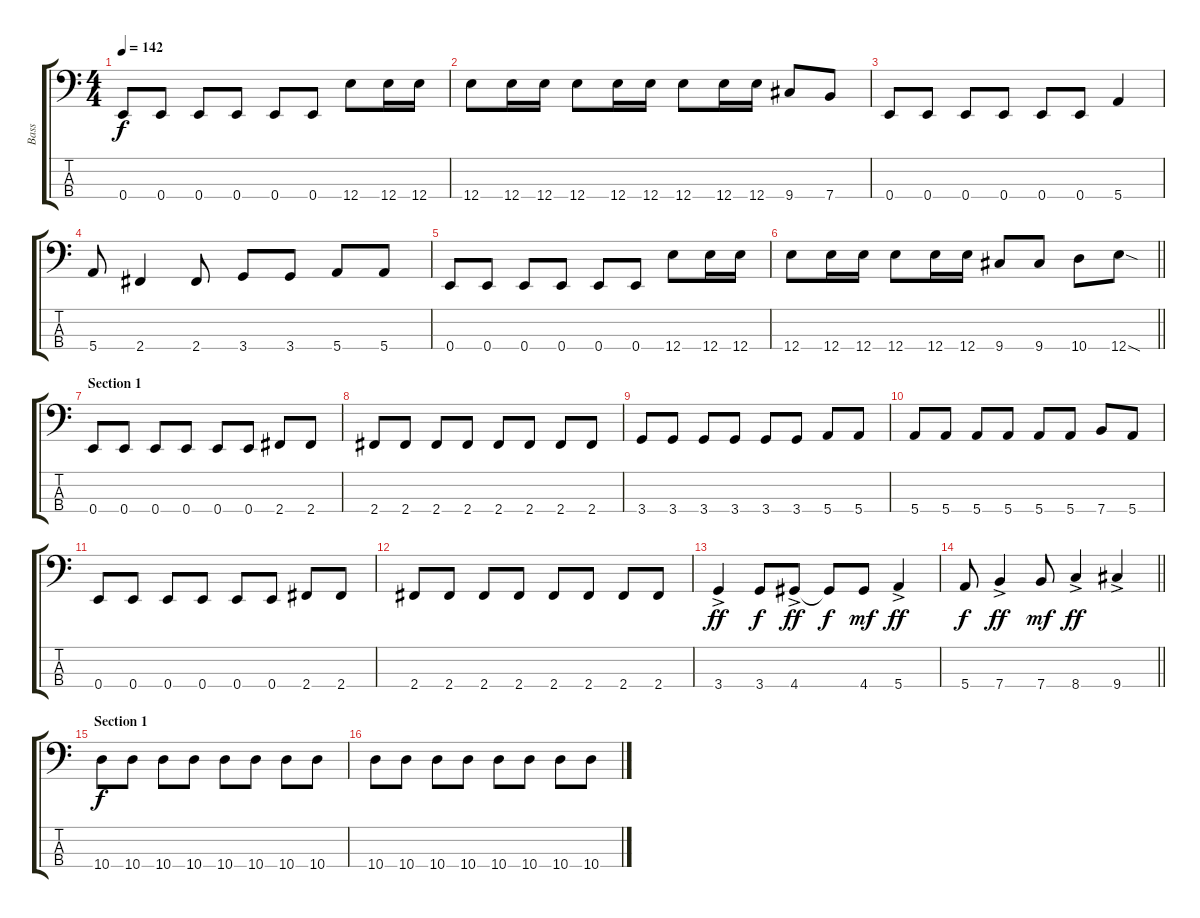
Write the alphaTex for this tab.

\track ("Bass" "Bass") {instrument electricbassfinger}
\staff {score tabs}
\tuning (G2 D2 A1 E1) {hide}
\ts (4 4)
\tempo 142
\clef f4
\ks c
0.4.8{dy f} 0.4.8 0.4.8 0.4.8 0.4.8 0.4.8 12.4.8 12.4.16 12.4.16 |
12.4.8 12.4.16 12.4.16 12.4.8 12.4.16 12.4.16 12.4.8 12.4.16 12.4.16 9.4.8 7.4.8 |
0.4.8 0.4.8 0.4.8 0.4.8 0.4.8 0.4.8 5.4.4 |
5.4.8 2.4.4 2.4.8 3.4.8 3.4.8 5.4.8 5.4.8 |
0.4.8 0.4.8 0.4.8 0.4.8 0.4.8 0.4.8 12.4.8 12.4.16 12.4.16 |
\barLineRight lightlight
12.4.8 12.4.16 12.4.16 12.4.8 12.4.16 12.4.16 9.4.8 9.4.8 10.4.8 12.4{sod}.8 |
\section ("" "Section 1")
0.4.8 0.4.8 0.4.8 0.4.8 0.4.8 0.4.8 2.4.8 2.4.8 |
2.4.8 2.4.8 2.4.8 2.4.8 2.4.8 2.4.8 2.4.8 2.4.8 |
3.4.8 3.4.8 3.4.8 3.4.8 3.4.8 3.4.8 5.4.8 5.4.8 |
5.4.8 5.4.8 5.4.8 5.4.8 5.4.8 5.4.8 7.4.8 5.4.8 |
0.4.8 0.4.8 0.4.8 0.4.8 0.4.8 0.4.8 2.4.8 2.4.8 |
2.4.8 2.4.8 2.4.8 2.4.8 2.4.8 2.4.8 2.4.8 2.4.8 |
3.4{ac}.4{dy ff} 3.4.8{dy f} 4.4{ac}.8{dy ff} 4.4{t}.8{dy f} 4.4.8{dy mf} 5.4{ac}.4{dy ff} |
\barLineRight lightlight
5.4.8{dy f} 7.4{ac}.4{dy ff} 7.4.8{dy mf} 8.4{ac}.4{dy ff} 9.4{ac}.4 |
\section ("" "Section 1")
10.4.8{dy f} 10.4.8 10.4.8 10.4.8 10.4.8 10.4.8 10.4.8 10.4.8 |
10.4.8 10.4.8 10.4.8 10.4.8 10.4.8 10.4.8 10.4.8 10.4.8
